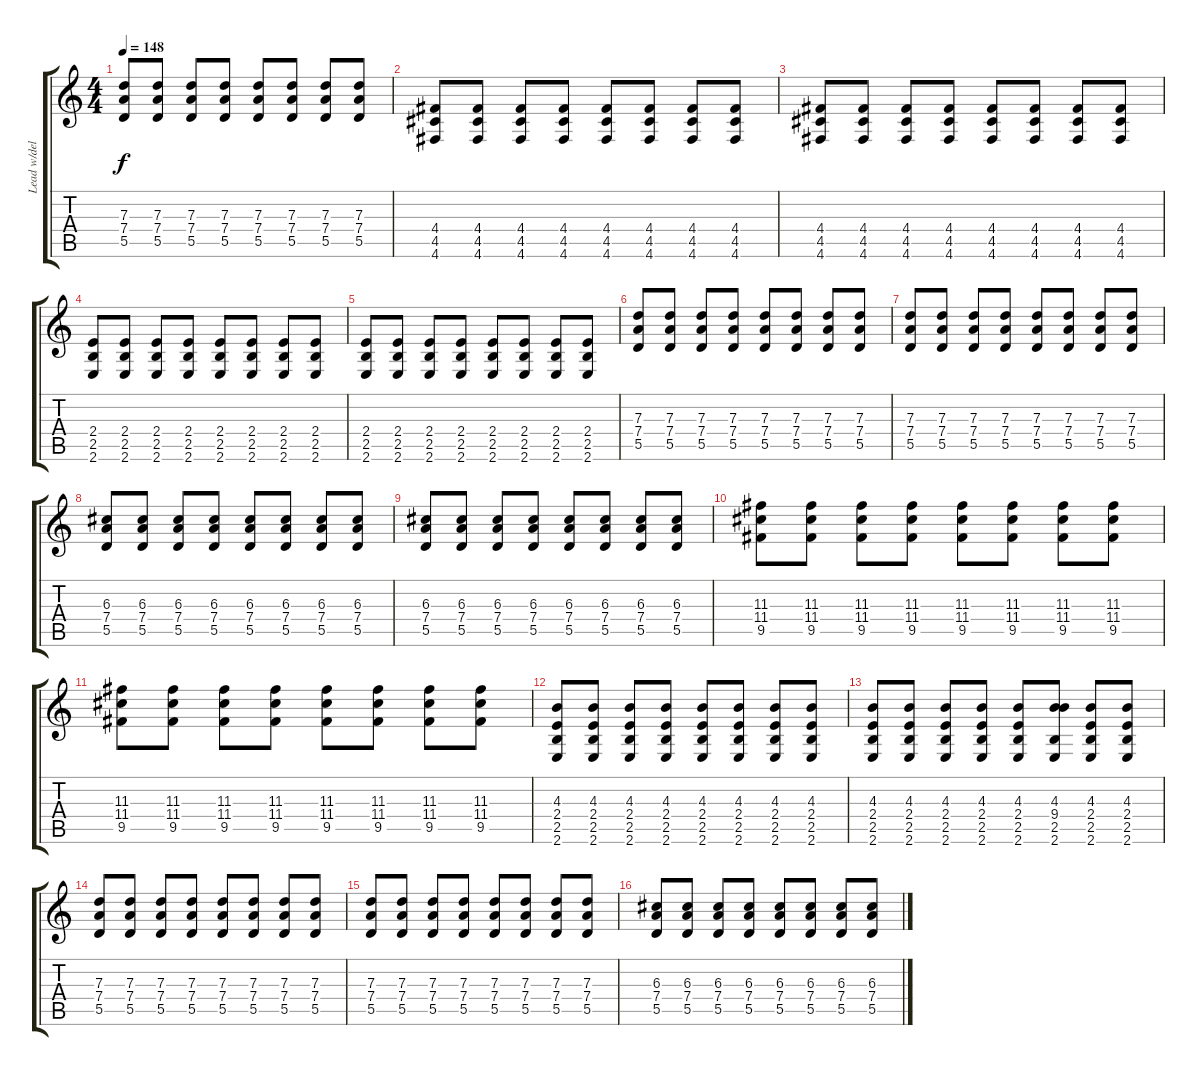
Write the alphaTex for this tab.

\track ("Lead w/delay" "Lead w/del") {instrument distortionguitar}
\staff {score tabs}
\tuning (E4 B3 G3 D3 A2 D2) {hide}
\ts (4 4)
\tempo 148
\clef g2
\ks c
(7.3 7.4 5.5).8{dy f} (7.3 7.4 5.5).8 (7.3 7.4 5.5).8 (7.3 7.4 5.5).8 (7.3 7.4 5.5).8 (7.3 7.4 5.5).8 (7.3 7.4 5.5).8 (7.3 7.4 5.5).8 |
(4.4 4.5 4.6).8 (4.4 4.5 4.6).8 (4.4 4.5 4.6).8 (4.4 4.5 4.6).8 (4.4 4.5 4.6).8 (4.4 4.5 4.6).8 (4.4 4.5 4.6).8 (4.4 4.5 4.6).8 |
(4.4 4.5 4.6).8 (4.4 4.5 4.6).8 (4.4 4.5 4.6).8 (4.4 4.5 4.6).8 (4.4 4.5 4.6).8 (4.4 4.5 4.6).8 (4.4 4.5 4.6).8 (4.4 4.5 4.6).8 |
(2.4 2.5 2.6).8 (2.4 2.5 2.6).8 (2.4 2.5 2.6).8 (2.4 2.5 2.6).8 (2.4 2.5 2.6).8 (2.4 2.5 2.6).8 (2.4 2.5 2.6).8 (2.4 2.5 2.6).8 |
(2.4 2.5 2.6).8 (2.4 2.5 2.6).8 (2.4 2.5 2.6).8 (2.4 2.5 2.6).8 (2.4 2.5 2.6).8 (2.4 2.5 2.6).8 (2.4 2.5 2.6).8 (2.4 2.5 2.6).8 |
(7.3 7.4 5.5).8 (7.3 7.4 5.5).8 (7.3 7.4 5.5).8 (7.3 7.4 5.5).8 (7.3 7.4 5.5).8 (7.3 7.4 5.5).8 (7.3 7.4 5.5).8 (7.3 7.4 5.5).8 |
(7.3 7.4 5.5).8 (7.3 7.4 5.5).8 (7.3 7.4 5.5).8 (7.3 7.4 5.5).8 (7.3 7.4 5.5).8 (7.3 7.4 5.5).8 (7.3 7.4 5.5).8 (7.3 7.4 5.5).8 |
(6.3 7.4 5.5).8 (6.3 7.4 5.5).8 (6.3 7.4 5.5).8 (6.3 7.4 5.5).8 (6.3 7.4 5.5).8 (6.3 7.4 5.5).8 (6.3 7.4 5.5).8 (6.3 7.4 5.5).8 |
(6.3 7.4 5.5).8 (6.3 7.4 5.5).8 (6.3 7.4 5.5).8 (6.3 7.4 5.5).8 (6.3 7.4 5.5).8 (6.3 7.4 5.5).8 (6.3 7.4 5.5).8 (6.3 7.4 5.5).8 |
(11.3 11.4 9.5).8 (11.3 11.4 9.5).8 (11.3 11.4 9.5).8 (11.3 11.4 9.5).8 (11.3 11.4 9.5).8 (11.3 11.4 9.5).8 (11.3 11.4 9.5).8 (11.3 11.4 9.5).8 |
(11.3 11.4 9.5).8 (11.3 11.4 9.5).8 (11.3 11.4 9.5).8 (11.3 11.4 9.5).8 (11.3 11.4 9.5).8 (11.3 11.4 9.5).8 (11.3 11.4 9.5).8 (11.3 11.4 9.5).8 |
(4.3 2.4 2.5 2.6).8 (4.3 2.4 2.5 2.6).8 (4.3 2.4 2.5 2.6).8 (4.3 2.4 2.5 2.6).8 (4.3 2.4 2.5 2.6).8 (4.3 2.4 2.5 2.6).8 (4.3 2.4 2.5 2.6).8 (4.3 2.4 2.5 2.6).8 |
(4.3 2.4 2.5 2.6).8 (4.3 2.4 2.5 2.6).8 (4.3 2.4 2.5 2.6).8 (4.3 2.4 2.5 2.6).8 (4.3 2.4 2.5 2.6).8 (4.3 9.4 2.5 2.6).8 (4.3 2.4 2.5 2.6).8 (4.3 2.4 2.5 2.6).8 |
(7.3 7.4 5.5).8 (7.3 7.4 5.5).8 (7.3 7.4 5.5).8 (7.3 7.4 5.5).8 (7.3 7.4 5.5).8 (7.3 7.4 5.5).8 (7.3 7.4 5.5).8 (7.3 7.4 5.5).8 |
(7.3 7.4 5.5).8 (7.3 7.4 5.5).8 (7.3 7.4 5.5).8 (7.3 7.4 5.5).8 (7.3 7.4 5.5).8 (7.3 7.4 5.5).8 (7.3 7.4 5.5).8 (7.3 7.4 5.5).8 |
(6.3 7.4 5.5).8 (6.3 7.4 5.5).8 (6.3 7.4 5.5).8 (6.3 7.4 5.5).8 (6.3 7.4 5.5).8 (6.3 7.4 5.5).8 (6.3 7.4 5.5).8 (6.3 7.4 5.5).8
